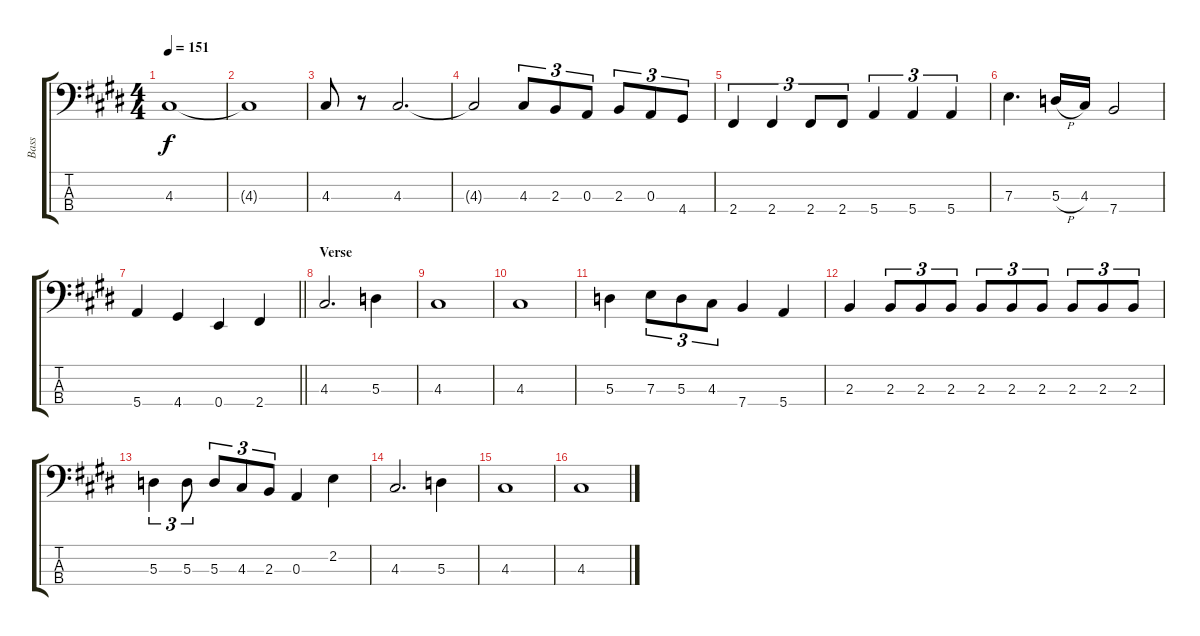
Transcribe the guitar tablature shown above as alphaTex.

\track ("Bass" "Bass") {instrument electricbassfinger}
\staff {score tabs}
\tuning (G2 D2 A1 E1) {hide}
\ts (4 4)
\tempo 151
\clef f4
\ks e
4.3.1{dy f} |
4.3{t}.1 |
4.3.8 r.8 4.3.2{d} |
4.3{t}.2 4.3.8{tu (3 2)} 2.3.8{tu (3 2)} 0.3.8{tu (3 2)} 2.3.8{tu (3 2)} 0.3.8{tu (3 2)} 4.4.8{tu (3 2)} |
2.4.4{tu (3 2)} 2.4.4{tu (3 2)} 2.4.8{tu (3 2)} 2.4.8{tu (3 2)} 5.4.4{tu (3 2)} 5.4.4{tu (3 2)} 5.4.4{tu (3 2)} |
7.3.4{d} 5.3{h}.16 4.3.16 7.4.2 |
\barLineRight lightlight
5.4.4 4.4.4 0.4.4 2.4.4 |
\section ("" "Verse")
4.3.2{d} 5.3.4 |
4.3.1 |
4.3.1 |
5.3.4 7.3.8{tu (3 2)} 5.3.8{tu (3 2)} 4.3.8{tu (3 2)} 7.4.4 5.4.4 |
2.3.4 2.3.8{tu (3 2)} 2.3.8{tu (3 2)} 2.3.8{tu (3 2)} 2.3.8{tu (3 2)} 2.3.8{tu (3 2)} 2.3.8{tu (3 2)} 2.3.8{tu (3 2)} 2.3.8{tu (3 2)} 2.3.8{tu (3 2)} |
5.3.4{tu (3 2)} 5.3.8{tu (3 2)} 5.3.8{tu (3 2)} 4.3.8{tu (3 2)} 2.3.8{tu (3 2)} 0.3.4 2.2.4 |
4.3.2{d} 5.3.4 |
4.3.1 |
4.3.1
